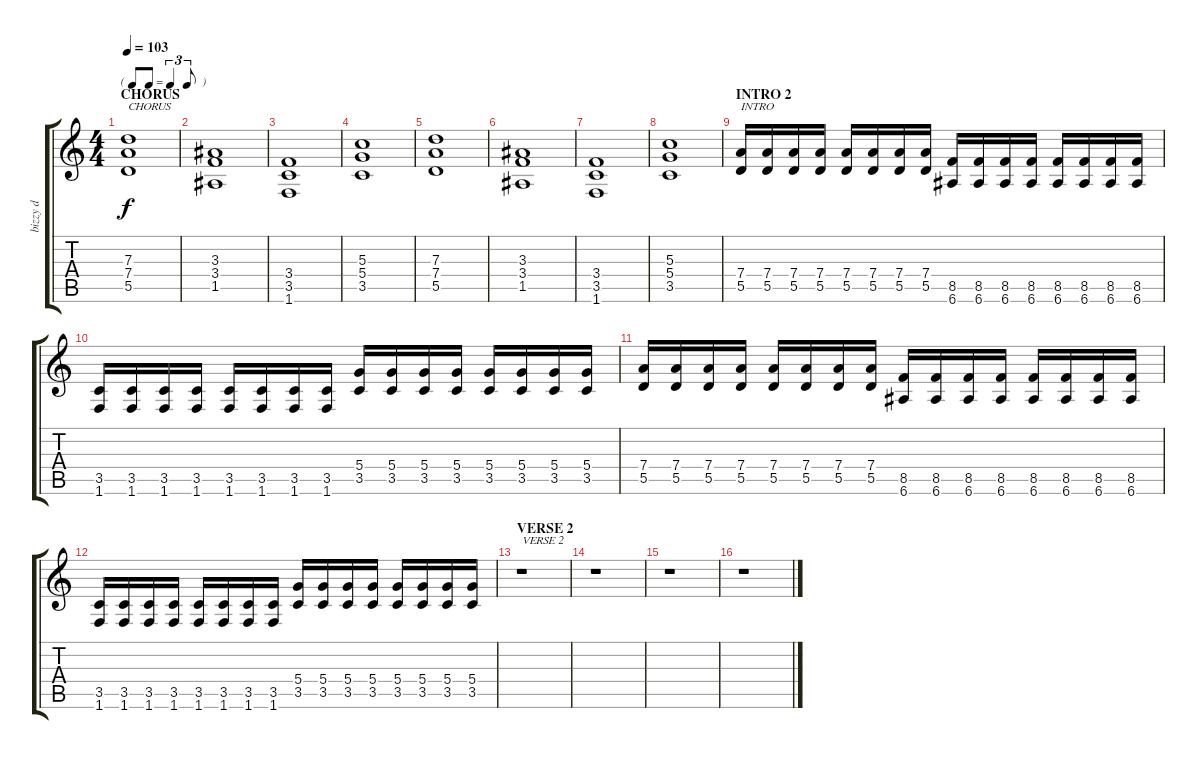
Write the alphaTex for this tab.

\track ("bizzy d" "bizzy d") {instrument distortionguitar}
\staff {score tabs}
\tuning (E4 B3 G3 D3 A2 E2) {hide}
\ts (4 4)
\tf triplet8th
\section ("" "CHORUS")
\tempo 103
\clef g2
\ks c
(7.3 7.4 5.5).1{txt "CHORUS" dy f} |
(3.3 3.4 1.5).1 |
(3.4 3.5 1.6).1 |
(5.3 5.4 3.5).1 |
(7.3 7.4 5.5).1 |
(3.3 3.4 1.5).1 |
(3.4 3.5 1.6).1 |
(5.3 5.4 3.5).1 |
\section ("" "INTRO 2")
(7.4 5.5).16{txt "INTRO" instrument distortionguitar} (7.4 5.5).16 (7.4 5.5).16 (7.4 5.5).16 (7.4 5.5).16 (7.4 5.5).16 (7.4 5.5).16 (7.4 5.5).16 (8.5 6.6).16 (8.5 6.6).16 (8.5 6.6).16 (8.5 6.6).16 (8.5 6.6).16 (8.5 6.6).16 (8.5 6.6).16 (8.5 6.6).16 |
(3.5 1.6).16 (3.5 1.6).16 (3.5 1.6).16 (3.5 1.6).16 (3.5 1.6).16 (3.5 1.6).16 (3.5 1.6).16 (3.5 1.6).16 (5.4 3.5).16 (5.4 3.5).16 (5.4 3.5).16 (5.4 3.5).16 (5.4 3.5).16 (5.4 3.5).16 (5.4 3.5).16 (5.4 3.5).16 |
(7.4 5.5).16 (7.4 5.5).16 (7.4 5.5).16 (7.4 5.5).16 (7.4 5.5).16 (7.4 5.5).16 (7.4 5.5).16 (7.4 5.5).16 (8.5 6.6).16 (8.5 6.6).16 (8.5 6.6).16 (8.5 6.6).16 (8.5 6.6).16 (8.5 6.6).16 (8.5 6.6).16 (8.5 6.6).16 |
(3.5 1.6).16 (3.5 1.6).16 (3.5 1.6).16 (3.5 1.6).16 (3.5 1.6).16 (3.5 1.6).16 (3.5 1.6).16 (3.5 1.6).16 (5.4 3.5).16 (5.4 3.5).16 (5.4 3.5).16 (5.4 3.5).16 (5.4 3.5).16 (5.4 3.5).16 (5.4 3.5).16 (5.4 3.5).16 |
\section ("" "VERSE 2")
r.1{txt "VERSE 2"} |
r.1 |
r.1 |
r.1
